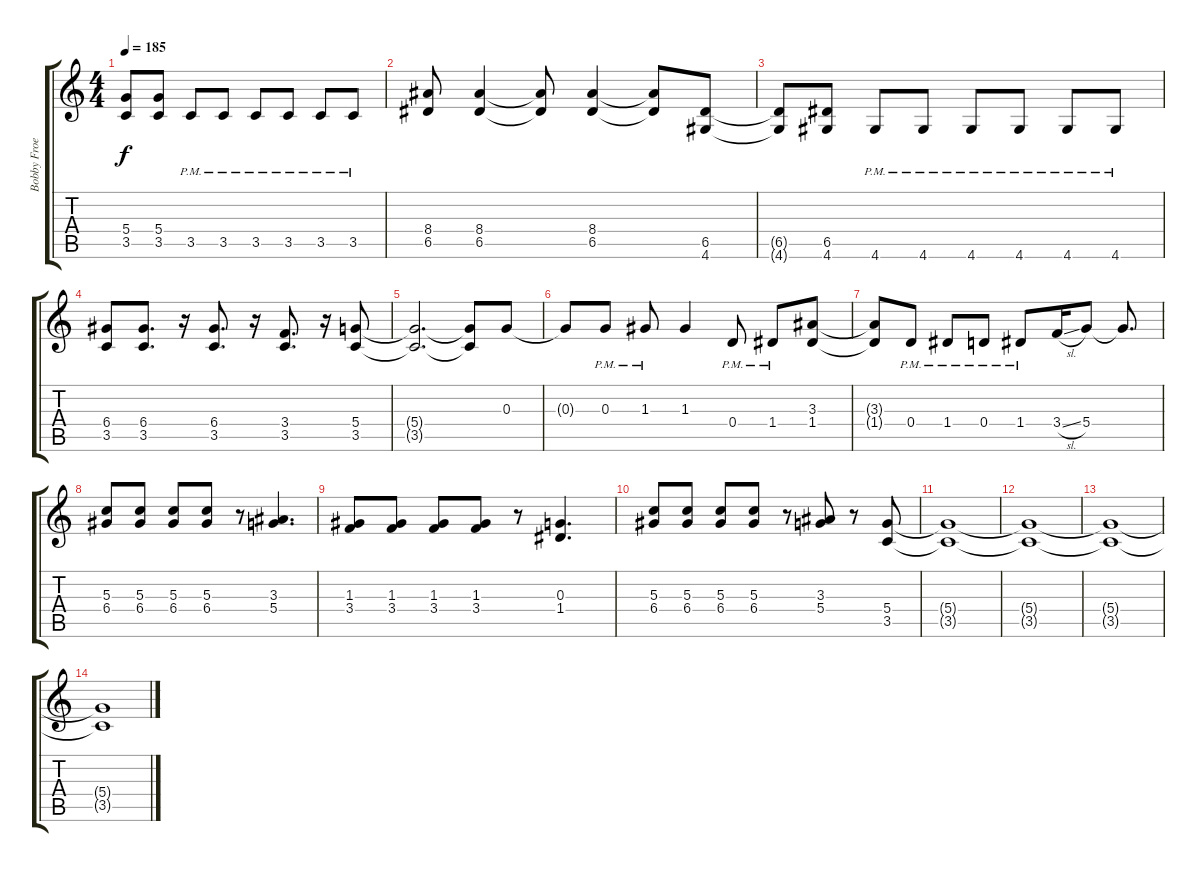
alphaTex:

\track ("Bobby Froese" "Bobby Froe") {instrument distortionguitar}
\staff {score tabs}
\tuning (E4 B3 G3 D3 A2 E2) {hide}
\ts (4 4)
\tempo 185
\clef g2
\ks c
(5.4{t} 3.5{t}).8{dy f} (5.4 3.5).8 3.5{pm}.8 3.5{pm}.8 3.5{pm}.8 3.5{pm}.8 3.5{pm}.8 3.5{pm}.8 |
(8.4 6.5).8 (8.4 6.5).4 (8.4{t} 6.5{t}).8 (8.4 6.5).4 (8.4{t} 6.5{t}).8 (6.5 4.6).8 |
(6.5{t} 4.6{t}).8 (6.5 4.6).8 4.6{pm}.8 4.6{pm}.8 4.6{pm}.8 4.6{pm}.8 4.6{pm}.8 4.6{pm}.8 |
(6.4 3.5).8 (6.4 3.5).8{d} r.16 (6.4 3.5).8{d} r.16 (3.4 3.5).8{d} r.16 (5.4 3.5).8 |
(5.4{t} 3.5{t}).2{d} (5.4{t} 3.5{t}).8 0.3.8 |
0.3{t}.8 0.3{pm}.8 1.3{pm}.8 1.3.4 0.4{pm}.8 1.4{pm}.8 (3.3 1.4).8 |
(3.3{t} 1.4{t}).8 0.4{pm}.8 1.4{pm}.8 0.4{pm}.8 1.4{pm}.8 3.4{sl}.16 5.4.8 5.4{t}.8{d} |
(5.3 6.4).8 (5.3 6.4).8 (5.3 6.4).8 (5.3 6.4).8 r.8 (3.3 5.4).4{d} |
(1.3 3.4).8 (1.3 3.4).8 (1.3 3.4).8 (1.3 3.4).8 r.8 (0.3 1.4).4{d} |
(5.3 6.4).8 (5.3 6.4).8 (5.3 6.4).8 (5.3 6.4).8 r.8 (3.3 5.4).8 r.8 (5.4 3.5).8 |
(5.4{t} 3.5{t}).1 |
(5.4{t} 3.5{t}).1 |
(5.4{t} 3.5{t}).1 |
(5.4{t} 3.5{t}).1
